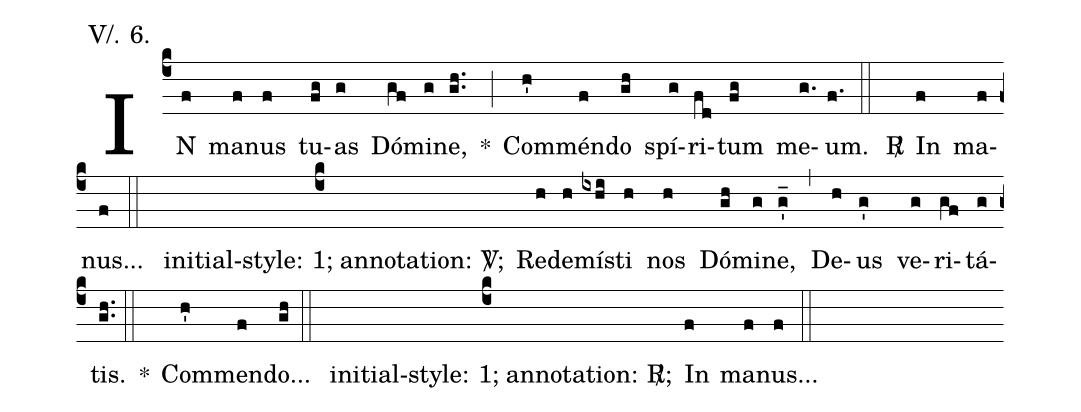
annotation: V/. 6.;
%%
(c4)IN(f) ma(f)nus(f) tu(fg)as(g) Dó(gf)mi(g)ne,(gh..) *(;) Com(h')mén(f)do(gh) spí(g)ri(fd)tum(fg) me(g.)um.(f.) (::)
<v>\Rbar</v>()  In(f) ma(f)nus...(f) (::)

initial-style: 1;
annotation: <v>\Vbar</v>;
%%
(c4)Red(h)e(h)mí(ixhi)sti(h) nos(h) Dó(gh)mi(g)ne,(g'_) (,) De(h)us(g') ve(g)ri(gf)tá(g)tis.(gh..) (::)
*() Com(h')men(f)do...(gh) (::)

initial-style: 1;
annotation: <v>\Rbar</v>;
%%
(c4)In(f) ma(f)nus...(f) (::)
